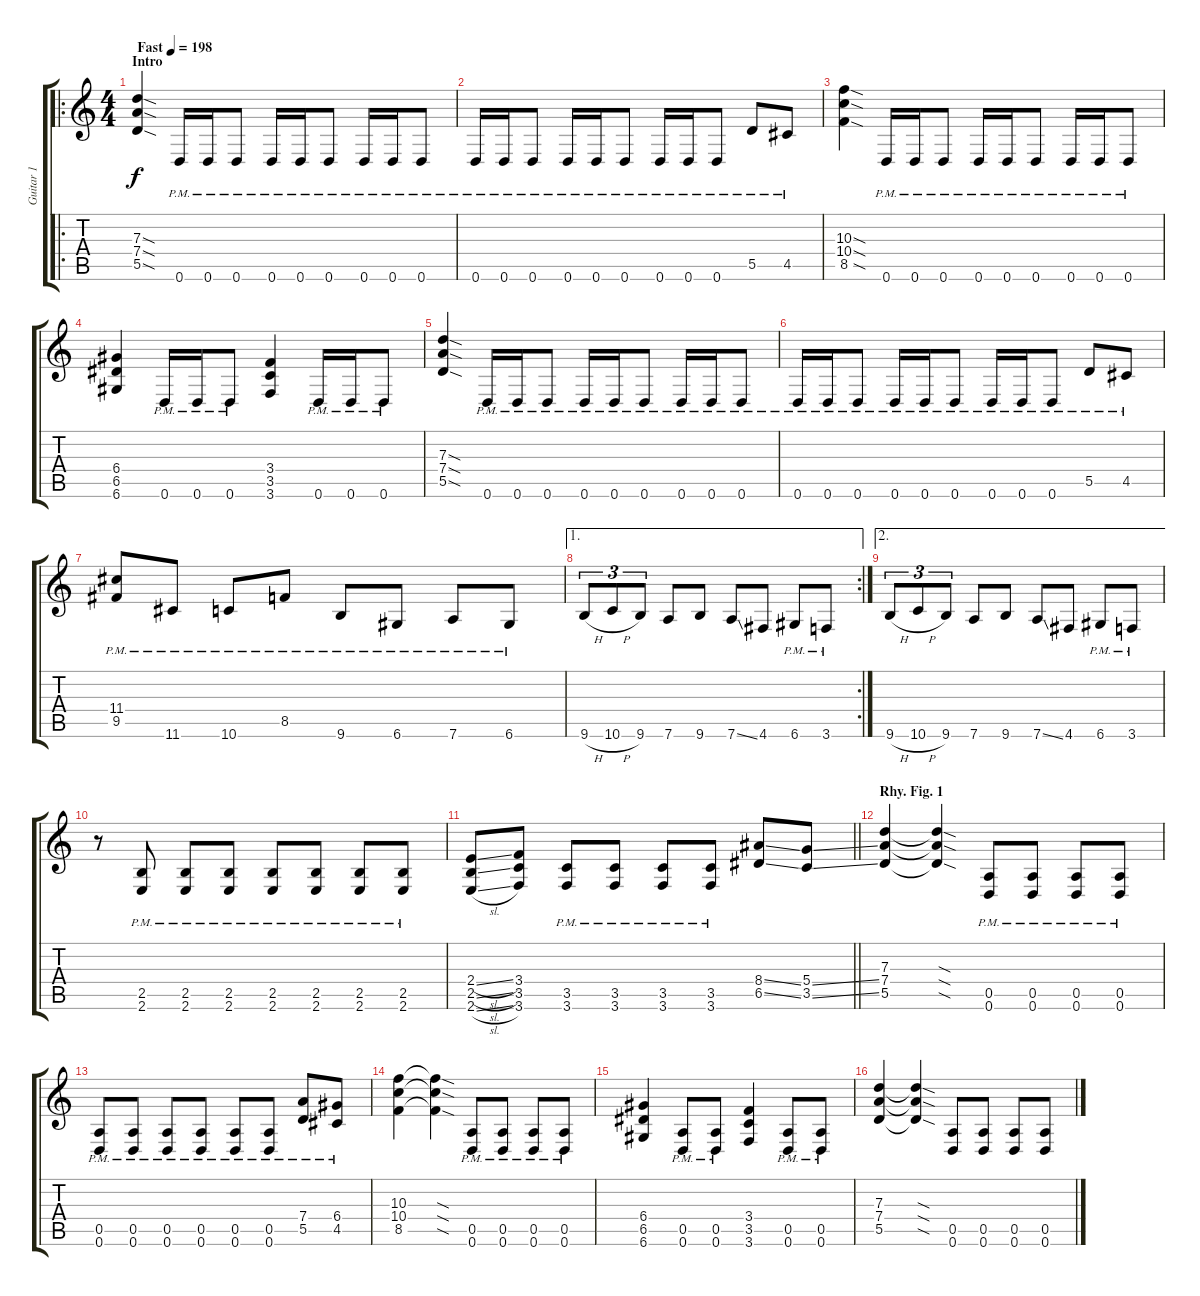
\track ("Guitar 1" "Guitar 1") {instrument distortionguitar}
\staff {score tabs}
\tuning (E4 B3 G3 D3 A2 D2) {hide}
\ro
\ts (4 4)
\section ("" "Intro")
\tempo (198 "Fast")
\clef g2
\ks c
(7.3{sod} 7.4{sod} 5.5{sod}).4{dy f instrument distortionguitar} 0.6{pm}.16 0.6{pm}.16 0.6{pm}.8 0.6{pm}.16 0.6{pm}.16 0.6{pm}.8 0.6{pm}.16 0.6{pm}.16 0.6{pm}.8 |
0.6{pm}.16 0.6{pm}.16 0.6{pm}.8 0.6{pm}.16 0.6{pm}.16 0.6{pm}.8 0.6{pm}.16 0.6{pm}.16 0.6{pm}.8 5.5{pm}.8 4.5{pm}.8 |
(10.3{sod} 10.4{sod} 8.5{sod}).4 0.6{pm}.16 0.6{pm}.16 0.6{pm}.8 0.6{pm}.16 0.6{pm}.16 0.6{pm}.8 0.6{pm}.16 0.6{pm}.16 0.6{pm}.8 |
(6.4 6.5 6.6).4 0.6{pm}.16 0.6{pm}.16 0.6{pm}.8 (3.4 3.5 3.6).4 0.6{pm}.16 0.6{pm}.16 0.6{pm}.8 |
(7.3{sod} 7.4{sod} 5.5{sod}).4 0.6{pm}.16 0.6{pm}.16 0.6{pm}.8 0.6{pm}.16 0.6{pm}.16 0.6{pm}.8 0.6{pm}.16 0.6{pm}.16 0.6{pm}.8 |
0.6{pm}.16 0.6{pm}.16 0.6{pm}.8 0.6{pm}.16 0.6{pm}.16 0.6{pm}.8 0.6{pm}.16 0.6{pm}.16 0.6{pm}.8 5.5{pm}.8 4.5{pm}.8 |
(11.4{pm} 9.5{pm}).8 11.6{pm}.8 10.6{pm}.8 8.5{pm}.8 9.6{pm}.8 6.6{pm}.8 7.6{pm}.8 6.6{pm}.8 |
\ae 1
\rc 2
9.6{h}.8{tu (3 2)} 10.6{h}.8{tu (3 2)} 9.6.8{tu (3 2)} 7.6.8 9.6.8 7.6{ss}.8 4.6.8 6.6{pm}.8 3.6{pm}.8 |
\ae 2
9.6{h}.8{tu (3 2)} 10.6{h}.8{tu (3 2)} 9.6.8{tu (3 2)} 7.6.8 9.6.8 7.6{ss}.8 4.6.8 6.6{pm}.8 3.6{pm}.8 |
r.8 (2.5 2.6{pm}).8 (2.5 2.6{pm}).8 (2.5 2.6{pm}).8 (2.5 2.6{pm}).8 (2.5 2.6{pm}).8 (2.5 2.6{pm}).8 (2.5 2.6{pm}).8 |
\barLineRight lightlight
(2.4{sl} 2.5{sl} 2.6{sl}).8 (3.4 3.5 3.6).8 (3.5 3.6{pm}).8 (3.5 3.6{pm}).8 (3.5 3.6{pm}).8 (3.5 3.6{pm}).8 (8.4{ss} 6.5{ss}).8 (5.4{ss} 3.5{ss}).8 |
\section ("" "Rhy. Fig. 1")
(7.3 7.4 5.5).4 (7.3{sod t} 7.4{sod t} 5.5{sod t}).4 (0.5 0.6{pm}).8 (0.5 0.6{pm}).8 (0.5 0.6{pm}).8 (0.5 0.6{pm}).8 |
(0.5{pm} 0.6).8 (0.5{pm} 0.6).8 (0.5{pm} 0.6).8 (0.5{pm} 0.6).8 (0.5{pm} 0.6).8 (0.5{pm} 0.6).8 (7.4 5.5{pm}).8 (6.4 4.5{pm}).8 |
(10.3 10.4 8.5).4 (10.3{sod t} 10.4{sod t} 8.5{sod t}).4 (0.5{pm} 0.6).8 (0.5{pm} 0.6).8 (0.5{pm} 0.6).8 (0.5{pm} 0.6).8 |
(6.4 6.5 6.6).4 (0.5{pm} 0.6).8 (0.5{pm} 0.6).8 (3.4 3.5 3.6).4 (0.5{pm} 0.6).8 (0.5{pm} 0.6).8 |
(7.3 7.4 5.5).4 (7.3{sod t} 7.4{sod t} 5.5{sod t}).4 (0.5 0.6).8 (0.5 0.6).8 (0.5 0.6).8 (0.5 0.6).8
